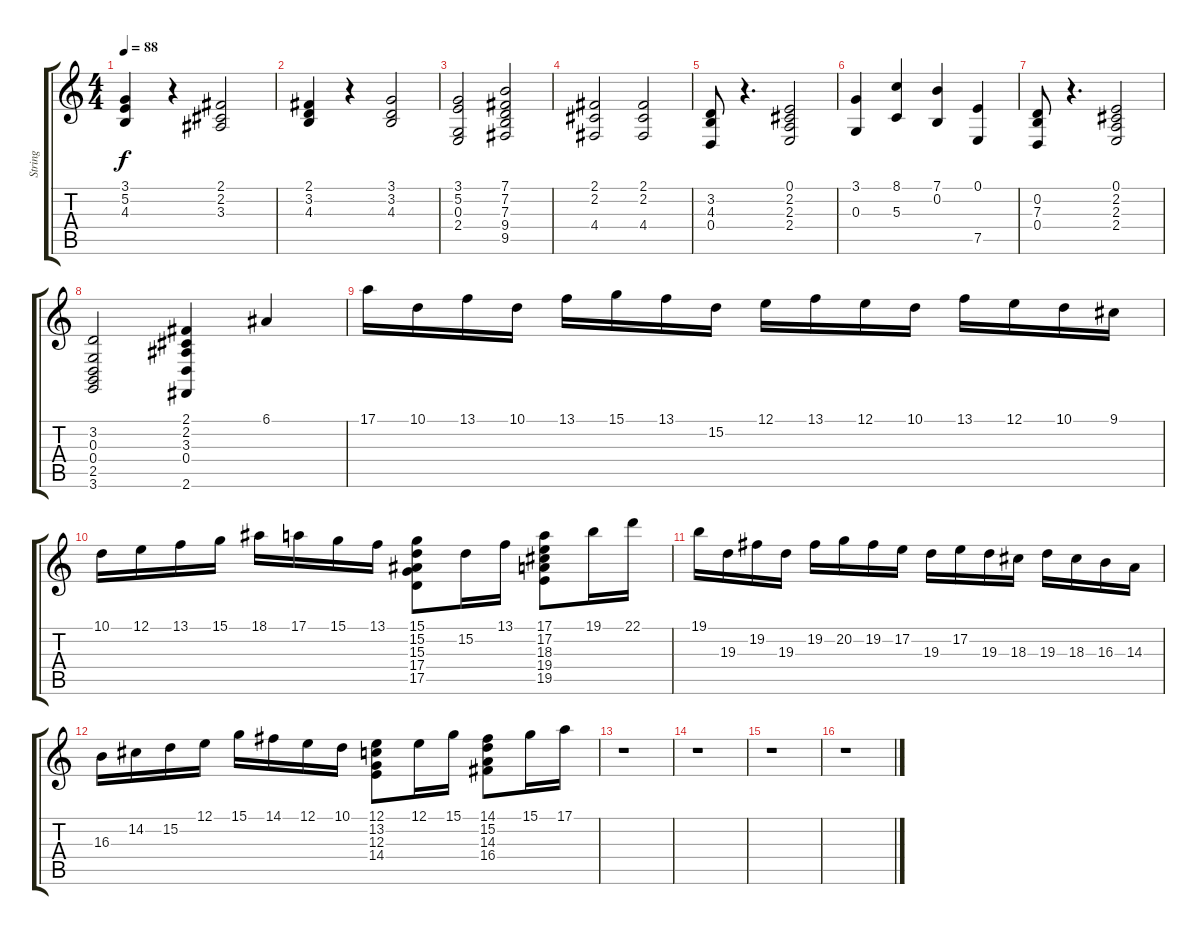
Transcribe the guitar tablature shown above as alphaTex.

\track ("String" "String") {instrument stringensemble1}
\staff {score tabs}
\tuning (E4 B3 G3 D3 A2 E2) {hide}
\ts (4 4)
\tempo 88
\clef g2
\ks c
(3.1 5.2 4.3).4{dy f} r.4 (2.1 2.2 3.3).2 |
(2.1 3.2 4.3).4 r.4 (3.1 3.2 4.3).2 |
(3.1 5.2 0.3 2.4).2 (7.1 7.2 7.3 9.4 9.5).2 |
(2.1 2.2 4.4).2 (2.1 2.2 4.4).2 |
(3.2 4.3 0.4).8 r.4{d} (0.1 2.2 2.3 2.4).2 |
(3.1 0.3).4 (8.1 5.3).4 (7.1 0.2).4 (0.1 7.5).4 |
(0.2 7.3 0.4).8 r.4{d} (0.1 2.2 2.3 2.4).2 |
(3.2 0.3 0.4 2.5 3.6).2 (2.1 2.2 3.3 0.4 2.6).4 6.1.4 |
17.1.16 10.1.16 13.1.16 10.1.16 13.1.16 15.1.16 13.1.16 15.2.16 12.1.16 13.1.16 12.1.16 10.1.16 13.1.16 12.1.16 10.1.16 9.1.16 |
10.1.16 12.1.16 13.1.16 15.1.16 18.1.16 17.1.16 15.1.16 13.1.16 (15.1 15.2 15.3 17.4 17.5).8 15.2.16 13.1.16 (17.1 17.2 18.3 19.4 19.5).8 19.1.16 22.1.16 |
19.1.16 19.3.16 19.2.16 19.3.16 19.2.16 20.2.16 19.2.16 17.2.16 19.3.16 17.2.16 19.3.16 18.3.16 19.3.16 18.3.16 16.3.16 14.3.16 |
16.3.16 14.2.16 15.2.16 12.1.16 15.1.16 14.1.16 12.1.16 10.1.16 (12.1 13.2 12.3 14.4).8 12.1.16 15.1.16 (14.1 15.2 14.3 16.4).8 15.1.16 17.1.16 |
r.1 |
r.1 |
r.1 |
r.1
